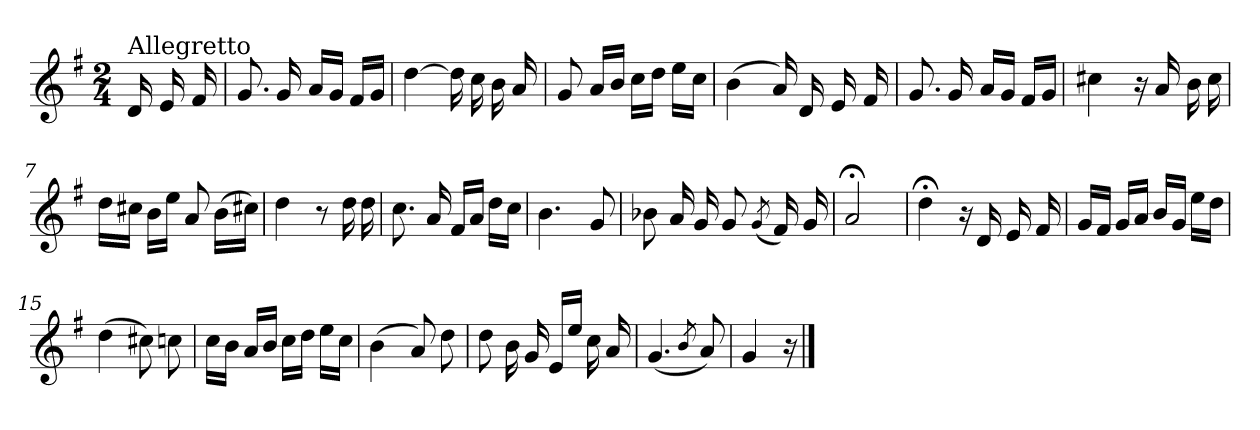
**kern
*part1
*staff1
*clefG2
*k[f#]
*G:
*M2/4
=
!LO:TX:a:t=Allegretto
16d/
16e/
16f#/
=1
8.g/
16g/
16a/LL
16g/JJ
16f#/LL
16g/JJ
=2
[4dd\
16dd\]
16cc\
16b\
16a/
=3
8g/
16a/LL
16b/JJ
16cc\LL
16dd\JJ
16ee\LL
16cc\JJ
=4
(>4b\
16a/)
16d/
16e/
16f#/
=5
8.g/
16g/
16a/LL
16g/JJ
16f#/LL
16g/JJ
!!LO:LB:g=z
=6
4cc#X\
16r
16a/
16b\
16cc#\
=7
16dd\LL
16cc#X\JJ
16b\LL
16ee\JJ
8a/
(>16b\LL
16cc#X\JJ)
=8
4dd\
8r
16dd\
16dd\
=9
8.cc\
16a/
16f#/LL
16a/JJ
16dd\LL
16cc\JJ
=10
4.b\
8g/
=11
8b-X\
16a/
16g/
8g/
(<8qg/
16f#/)
16g/
=12
2a;</
!!LO:LB:g=z
=13
4dd;<\
16r
16d/
16e/
16f#/
=14
16g/LL
16f#/JJ
16g/LL
16a/JJ
16b/LL
16g/JJ
16ee\LL
16dd\JJ
=15
(>4dd\
8cc#X\)
8ccn\
=16
16cc\LL
16b\JJ
16a/LL
16b/JJ
16cc\LL
16dd\JJ
16ee\LL
16cc\JJ
=17
(>4b\
8a/)
8dd\
=18
8dd\
16b\
16g/
16e/LL
16ee/JJ
16cc\
16a/
=19
(<4.g/
8qb/
8a/)
!!LO:LB:g=z
=20
4g/
16r
==
*-
